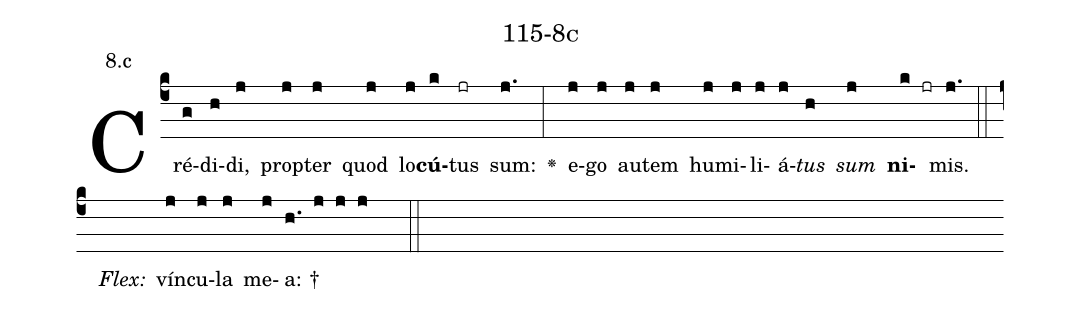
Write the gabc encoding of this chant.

name: 115-8c;
annotation: 8.c;
%%
(c4)Cré(g)di(h)di,(j) prop(j)ter(j) quod(j) lo(j)<b>cú</b>(k)tus(jr) sum:(j.) <v>\greheightstar</v>(:) e(j)go(j) au(j)tem(j) hu(j)mi(j)li(j)á(j)<i>tus</i>(h) <i>sum</i>(j) <b>ni</b>(k jr)mis.(j.) (::)
<i>Flex:</i>()  vín(j)cu(j)la(j) me(j)a: †(h. j j j  ::)

%E(j) u(j) o(h) u(j) a(k) e.(j.) (::)
